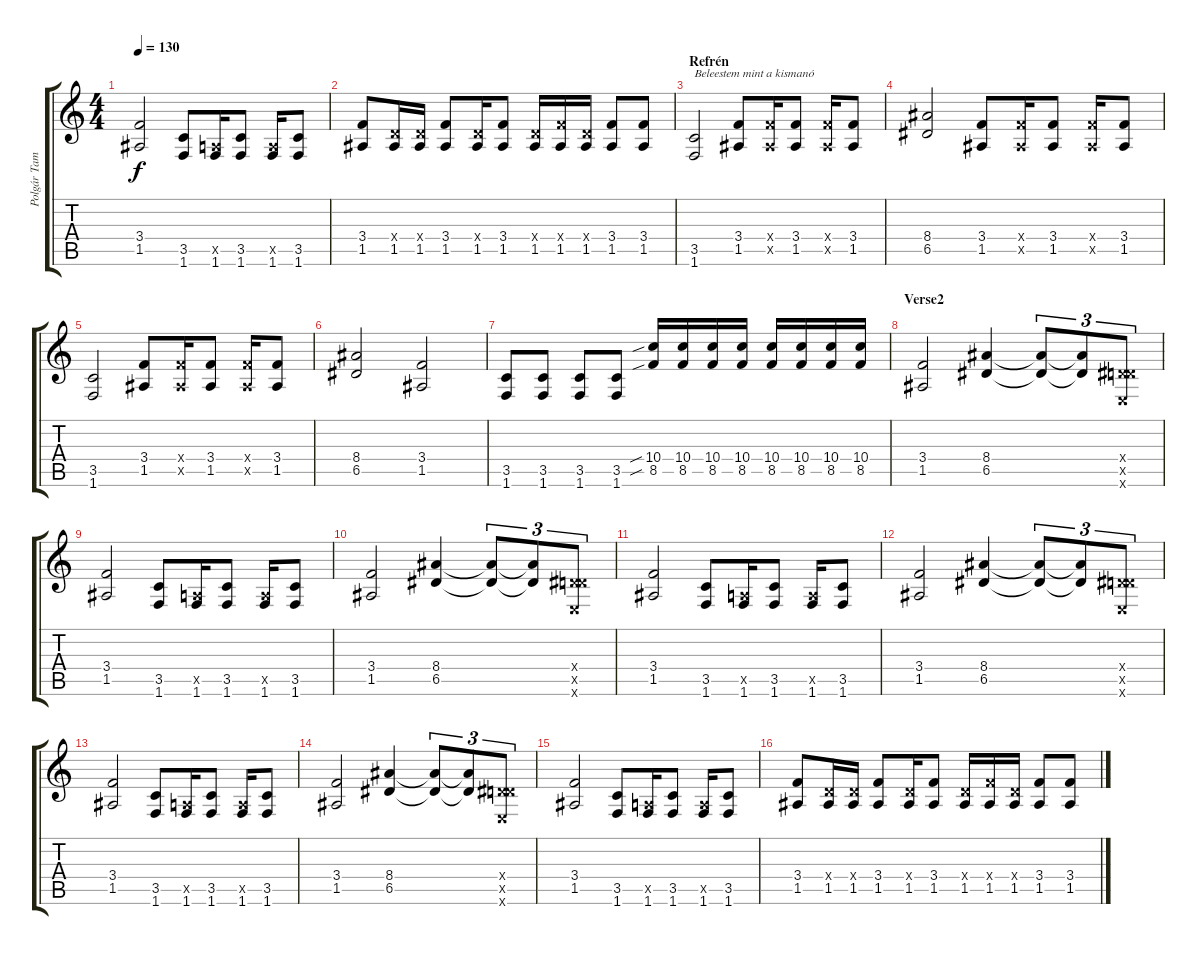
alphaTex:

\track ("Polgár Tamás" "Polgár Tam") {instrument distortionguitar}
\staff {score tabs}
\tuning (E4 B3 G3 D3 A2 E2) {hide}
\ts (4 4)
\tempo 130
\clef g2
\ks c
(3.4 1.5).2{dy f} (3.5 1.6).8 (0.5{x} 1.6).16 (3.5 1.6).8 (0.5{x} 1.6).16 (3.5 1.6).8 |
(3.4 1.5).8 (0.4{x} 1.5).16 (0.4{x} 1.5).16 (3.4 1.5).8 (0.4{x} 1.5).16 (3.4 1.5).8 (0.4{x} 1.5).16 (3.4{x} 1.5).16 (0.4{x} 1.5).16 (3.4 1.5).8 (3.4 1.5).8 |
\section ("" "Refrén")
(3.5 1.6).2{txt "Beleestem mint a kismanó"} (3.4 1.5).8 (3.4{x} 1.5{x}).16 (3.4 1.5).8 (3.4{x} 1.5{x}).16 (3.4 1.5).8 |
(8.4 6.5).2 (3.4 1.5).8 (3.4{x} 1.5{x}).16 (3.4 1.5).8 (3.4{x} 1.5{x}).16 (3.4 1.5).8 |
(3.5 1.6).2 (3.4 1.5).8 (3.4{x} 1.5{x}).16 (3.4 1.5).8 (3.4{x} 1.5{x}).16 (3.4 1.5).8 |
(8.4 6.5).2 (3.4 1.5).2 |
(3.5 1.6).8 (3.5 1.6).8 (3.5 1.6).8 (3.5 1.6).8 (10.4{sib} 8.5{sib}).16 (10.4 8.5).16 (10.4 8.5).16 (10.4 8.5).16 (10.4 8.5).16 (10.4 8.5).16 (10.4 8.5).16 (10.4 8.5).16 |
\section ("" "Verse2")
(3.4 1.5).2 (8.4 6.5).4 (8.4{t} 6.5{t}).8{tu (3 2)} (8.4{t} 6.5{t}).8{tu (3 2)} (0.4{x} 6.5{x} 0.6{x}).8{tu (3 2)} |
(3.4 1.5).2 (3.5 1.6).8 (0.5{x} 1.6).16 (3.5 1.6).8 (0.5{x} 1.6).16 (3.5 1.6).8 |
(3.4 1.5).2 (8.4 6.5).4 (8.4{t} 6.5{t}).8{tu (3 2)} (8.4{t} 6.5{t}).8{tu (3 2)} (0.4{x} 6.5{x} 0.6{x}).8{tu (3 2)} |
(3.4 1.5).2 (3.5 1.6).8 (0.5{x} 1.6).16 (3.5 1.6).8 (0.5{x} 1.6).16 (3.5 1.6).8 |
(3.4 1.5).2 (8.4 6.5).4 (8.4{t} 6.5{t}).8{tu (3 2)} (8.4{t} 6.5{t}).8{tu (3 2)} (0.4{x} 6.5{x} 0.6{x}).8{tu (3 2)} |
(3.4 1.5).2 (3.5 1.6).8 (0.5{x} 1.6).16 (3.5 1.6).8 (0.5{x} 1.6).16 (3.5 1.6).8 |
(3.4 1.5).2 (8.4 6.5).4 (8.4{t} 6.5{t}).8{tu (3 2)} (8.4{t} 6.5{t}).8{tu (3 2)} (0.4{x} 6.5{x} 0.6{x}).8{tu (3 2)} |
(3.4 1.5).2 (3.5 1.6).8 (0.5{x} 1.6).16 (3.5 1.6).8 (0.5{x} 1.6).16 (3.5 1.6).8 |
(3.4 1.5).8 (0.4{x} 1.5).16 (0.4{x} 1.5).16 (3.4 1.5).8 (0.4{x} 1.5).16 (3.4 1.5).8 (0.4{x} 1.5).16 (3.4{x} 1.5).16 (0.4{x} 1.5).16 (3.4 1.5).8 (3.4 1.5).8
